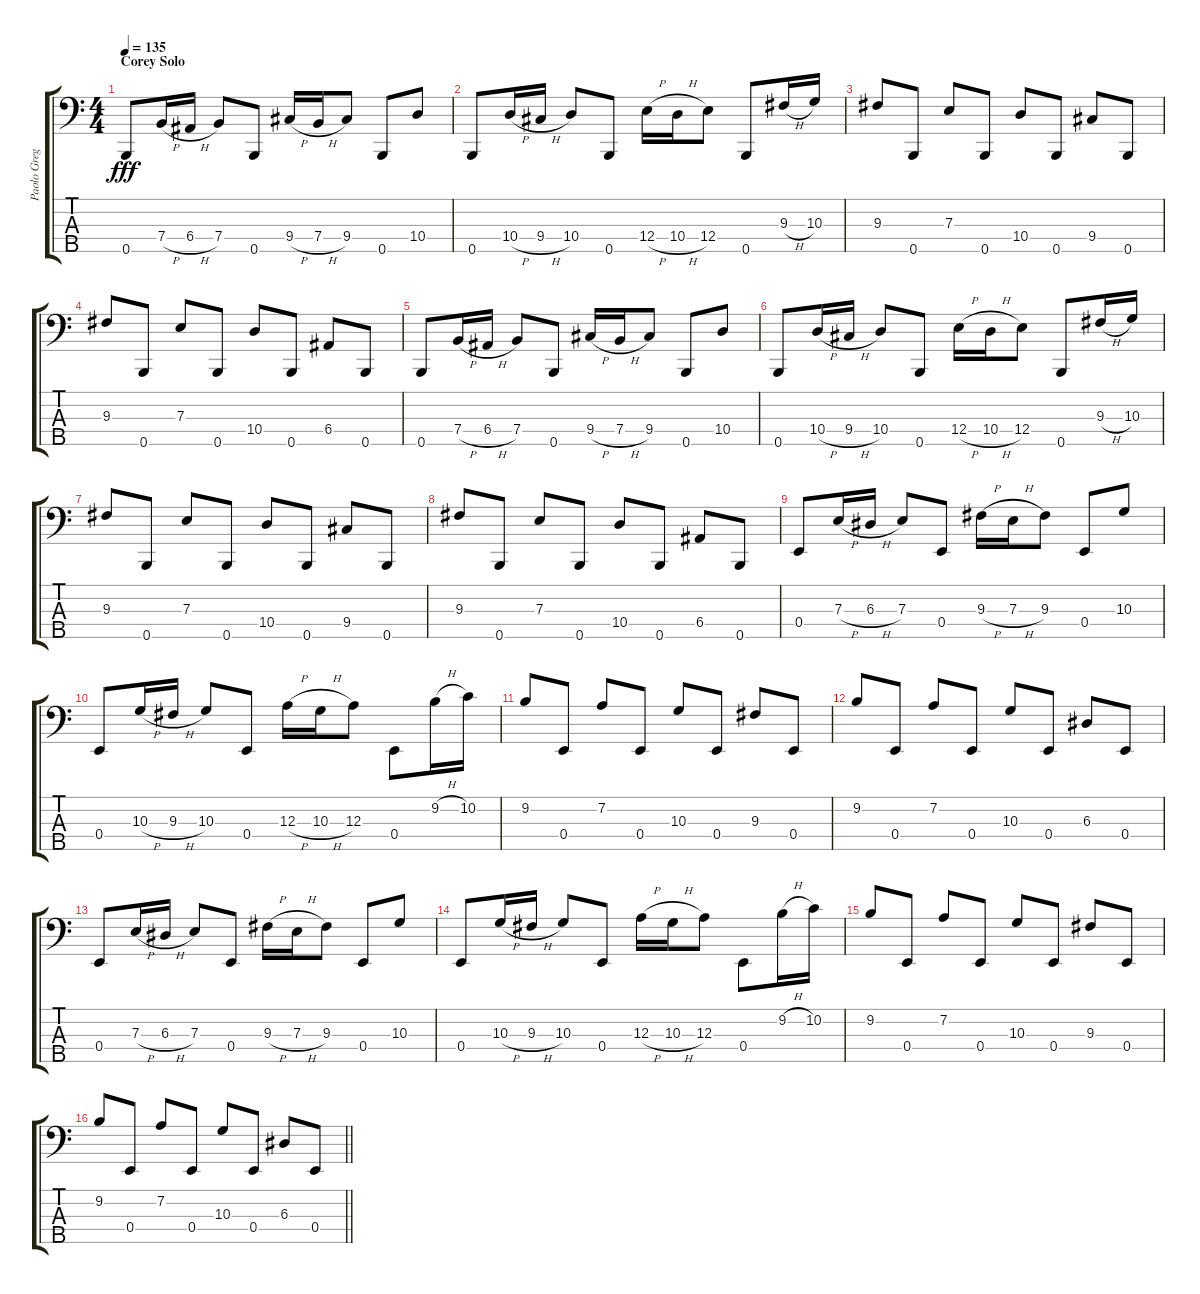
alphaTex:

\track ("Paolo Gregoletto" "Paolo Greg") {instrument electricbassfinger bank 1}
\staff {score tabs}
\tuning (G2 D2 A1 E1 B0) {hide}
\ts (4 4)
\section ("" "Corey Solo")
\tempo 135
\clef f4
\ks c
0.5.8{dy fff} 7.4{h}.16 6.4{h}.16 7.4.8 0.5.8 9.4{h}.16 7.4{h}.16 9.4.8 0.5.8 10.4.8 |
0.5.8 10.4{h}.16 9.4{h}.16 10.4.8 0.5.8 12.4{h}.16 10.4{h}.16 12.4.8 0.5.8 9.3{h}.16 10.3.16 |
9.3.8 0.5.8 7.3.8 0.5.8 10.4.8 0.5.8 9.4.8 0.5.8 |
9.3.8 0.5.8 7.3.8 0.5.8 10.4.8 0.5.8 6.4.8 0.5.8 |
0.5.8 7.4{h}.16 6.4{h}.16 7.4.8 0.5.8 9.4{h}.16 7.4{h}.16 9.4.8 0.5.8 10.4.8 |
0.5.8 10.4{h}.16 9.4{h}.16 10.4.8 0.5.8 12.4{h}.16 10.4{h}.16 12.4.8 0.5.8 9.3{h}.16 10.3.16 |
9.3.8 0.5.8 7.3.8 0.5.8 10.4.8 0.5.8 9.4.8 0.5.8 |
9.3.8 0.5.8 7.3.8 0.5.8 10.4.8 0.5.8 6.4.8 0.5.8 |
0.4.8 7.3{h}.16 6.3{h}.16 7.3.8 0.4.8 9.3{h}.16 7.3{h}.16 9.3.8 0.4.8 10.3.8 |
0.4.8 10.3{h}.16 9.3{h}.16 10.3.8 0.4.8 12.3{h}.16 10.3{h}.16 12.3.8 0.4.8 9.2{h}.16 10.2.16 |
9.2.8 0.4.8 7.2.8 0.4.8 10.3.8 0.4.8 9.3.8 0.4.8 |
9.2.8 0.4.8 7.2.8 0.4.8 10.3.8 0.4.8 6.3.8 0.4.8 |
0.4.8 7.3{h}.16 6.3{h}.16 7.3.8 0.4.8 9.3{h}.16 7.3{h}.16 9.3.8 0.4.8 10.3.8 |
0.4.8 10.3{h}.16 9.3{h}.16 10.3.8 0.4.8 12.3{h}.16 10.3{h}.16 12.3.8 0.4.8 9.2{h}.16 10.2.16 |
9.2.8 0.4.8 7.2.8 0.4.8 10.3.8 0.4.8 9.3.8 0.4.8 |
\barLineRight lightlight
9.2.8 0.4.8 7.2.8 0.4.8 10.3.8 0.4.8 6.3.8 0.4.8
